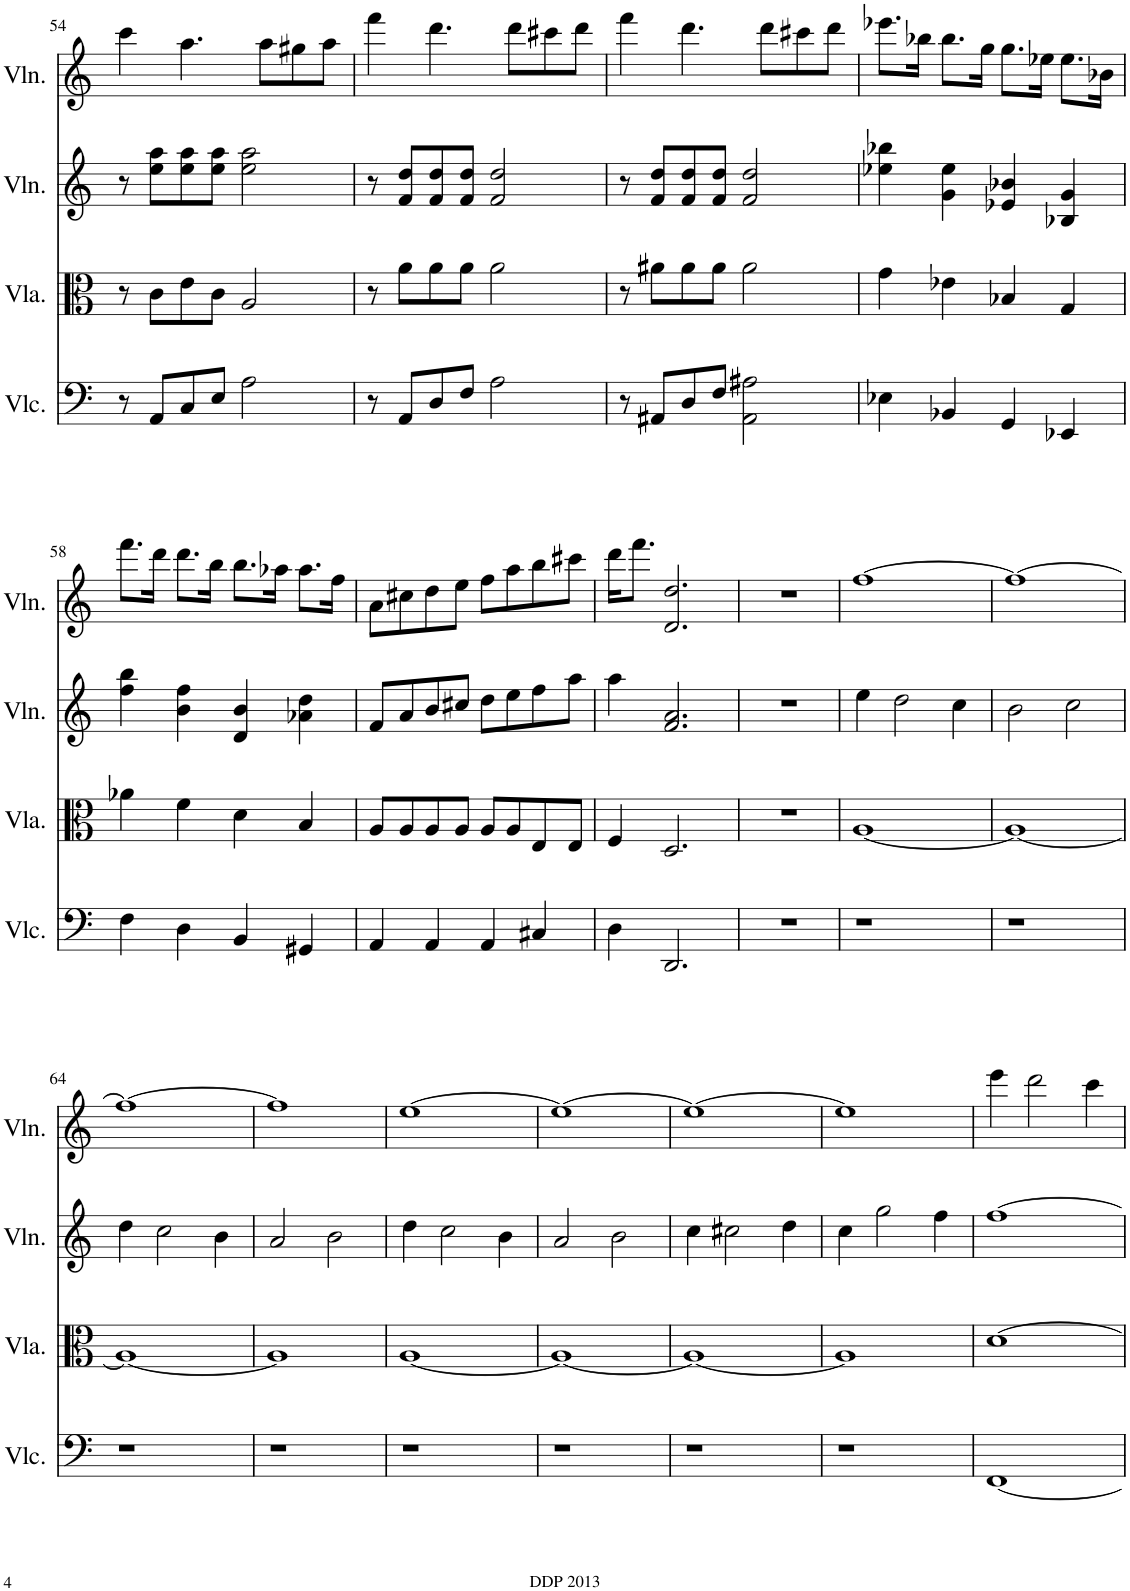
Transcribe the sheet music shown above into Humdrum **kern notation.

**kern	**kern	**kern	**kern
*part4	*part3	*part2	*part1
*staff4	*staff3	*staff2	*staff1
*I"Violoncello	*I"Viola	*I"Violin	*I"Violin
*I'Vlc.	*I'Vla.	*I'Vln.	*I'Vln.
!!LO:PB:g=z
*clefF4	*clefC3	*clefG2	*clefG2
*k[]	*k[]	*k[]	*k[]
*M4/4	*M4/4	*M4/4	*M4/4
=54	=54	=54	=54
8r	8r	8r	4ccc\
8AA/L	8c\L	8ee\ 8aa\L	.
8C/	8e\	8ee\ 8aa\	4.aa\
8E/J	8c\J	8ee\ 8aa\J	.
2A\	2A/	2ee\ 2aa\	.
.	.	.	8aa\L
.	.	.	8gg#X\
.	.	.	8aa\J
=55	=55	=55	=55
8r	8r	8r	4fff\
8AA/L	8a\L	8f/ 8dd/L	.
8D/	8a\	8f/ 8dd/	4.ddd\
8F/J	8a\J	8f/ 8dd/J	.
2A\	2a\	2f/ 2dd/	.
.	.	.	8ddd\L
.	.	.	8ccc#X\
.	.	.	8ddd\J
=56	=56	=56	=56
8r	8r	8r	4fff\
8AA#X/L	8a#X\L	8f/ 8dd/L	.
8D/	8a#\	8f/ 8dd/	4.ddd\
8F/J	8a#\J	8f/ 8dd/J	.
2AA#\ 2A#X\	2a#\	2f/ 2dd/	.
.	.	.	8ddd\L
.	.	.	8ccc#X\
.	.	.	8ddd\J
=57	=57	=57	=57
4E-X\	4g\	4ee-X\ 4bb-X\	8.eee-X\L
.	.	.	16bb-X\Jk
4BB-X/	4e-X\	4g\ 4ee-\	8.bb-\L
.	.	.	16gg\Jk
4GG/	4B-X/	4e-X/ 4b-X/	8.gg\L
.	.	.	16ee-X\Jk
4EE-X/	4G/	4B-X/ 4g/	8.ee-\L
.	.	.	16b-X\Jk
!!LO:LB:g=z
=58	=58	=58	=58
4F\	4a-X\	4ff\ 4bb\	8.fff\L
.	.	.	16ddd\Jk
4D\	4f\	4b\ 4ff\	8.ddd\L
.	.	.	16bb\Jk
4BB/	4d\	4d/ 4b/	8.bb\L
.	.	.	16aa-X\Jk
4GG#X/	4B/	4a-X\ 4dd\	8.aa-\L
.	.	.	16ff\Jk
=59	=59	=59	=59
4AA/	8A/L	8f/L	8a\L
.	8A/	8a/	8cc#X\
4AA/	8A/	8b/	8dd\
.	8A/J	8cc#X/J	8ee\J
4AA/	8A/L	8dd\L	8ff\L
.	8A/	8ee\	8aa\
4C#X/	8E/	8ff\	8bb\
.	8E/J	8aa\J	8ccc#X\J
=60	=60	=60	=60
4D\	4F/	4aa\	16ddd\KL
.	.	.	8.fff\J
2.DD/	2.D/	2.f/ 2.a/	2.d/ 2.dd/
=61	=61	=61	=61
1r	1r	1r	1r
=62	=62	=62	=62
1r	[1A	4ee\	[1ff
.	.	2dd\	.
.	.	4cc\	.
=63	=63	=63	=63
1r	1A_	2b\	1ff_
.	.	2cc\	.
!!LO:LB:g=z
=64	=64	=64	=64
1r	1A_	4dd\	1ff_
.	.	2cc\	.
.	.	4b\	.
=65	=65	=65	=65
1r	1A]	2a/	1ff]
.	.	2b\	.
=66	=66	=66	=66
1r	[1A	4dd\	[1ee
.	.	2cc\	.
.	.	4b\	.
=67	=67	=67	=67
1r	1A_	2a/	1ee_
.	.	2b\	.
=68	=68	=68	=68
1r	1A_	4cc\	1ee_
.	.	2cc#X\	.
.	.	4dd\	.
=69	=69	=69	=69
1r	1A]	4cc\	1ee]
.	.	2gg\	.
.	.	4ff\	.
=70	=70	=70	=70
[1FF	[1d	[1ff	4eee\
.	.	.	2ddd\
.	.	.	4ccc\
=	=	=	=
*-	*-	*-	*-
